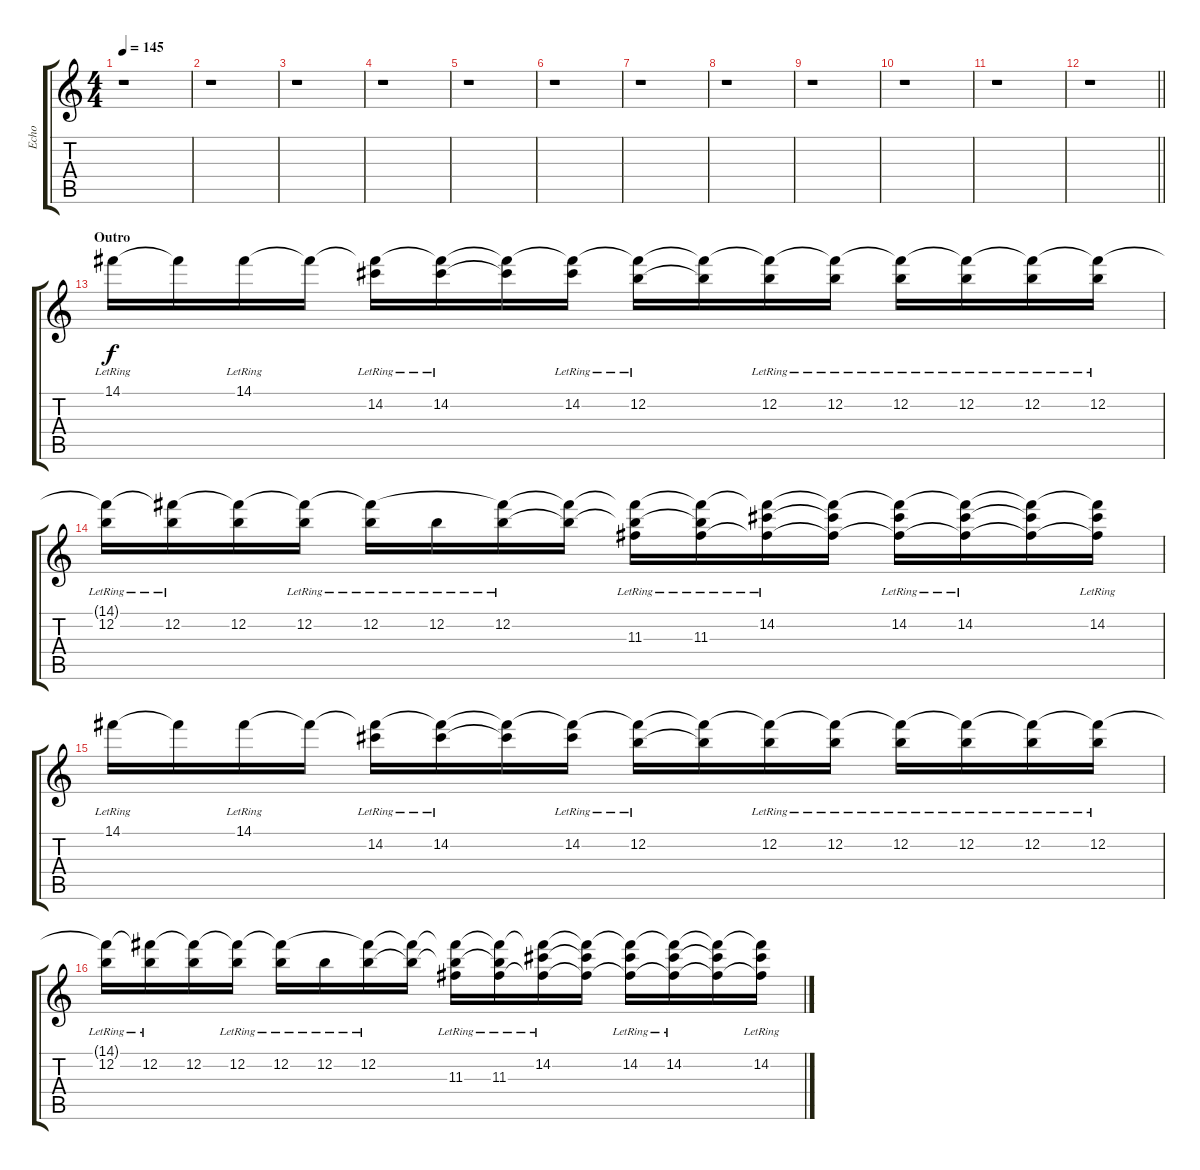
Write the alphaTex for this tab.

\track ("Echo" "Echo") {instrument overdrivenguitar}
\staff {score tabs}
\tuning (E4 B3 G3 D3 A2 E2) {hide}
\ts (4 4)
\tempo 145
\clef g2
\ks c
r.1{dy f} |
r.1 |
r.1 |
r.1 |
r.1 |
r.1 |
r.1 |
r.1 |
r.1 |
r.1 |
r.1 |
\barLineRight lightlight
r.1 |
\section ("" "Outro")
14.1{lr}.16{volume 7 balance 16} 14.1{t}.16 14.1{lr}.16 14.1{t}.16 (14.1{t} 14.2{lr}).16 (14.1{t} 14.2{lr}).16 (14.1{t} 14.2{t}).16 (14.1{t} 14.2{lr}).16 (14.1{t} 12.2{lr}).16 (14.1{t} 12.2{t}).16 (14.1{t} 12.2{lr}).16 (14.1{t} 12.2{lr}).16 (14.1{t} 12.2{lr}).16 (14.1{t} 12.2{lr}).16 (14.1{t} 12.2{lr}).16 (14.1{t} 12.2{lr}).16 |
(14.1{t} 12.2{lr}).16 (14.1{t} 12.2{lr}).16 (14.1{t} 12.2).16 (14.1{t} 12.2{lr}).16{balance 0} (14.1{t} 12.2{lr}).16 12.2{lr}.16 (14.1{t} 12.2{lr}).16 (14.1{t} 12.2{t}).16 (14.1{t} 12.2{t} 11.3{lr}).16 (14.1{t} 12.2{t} 11.3{lr}).16 (14.1{t} 14.2{lr} 11.3{t}).16 (14.1{t} 14.2{t} 11.3{t}).16 (14.1{t} 14.2{lr} 11.3{t}).16 (14.1{t} 14.2{lr} 11.3{t}).16 (14.1{t} 14.2{t} 11.3{t}).16 (14.1{t} 14.2{lr} 11.3{t}).16 |
14.1{lr}.16{volume 7 balance 16} 14.1{t}.16 14.1{lr}.16 14.1{t}.16 (14.1{t} 14.2{lr}).16 (14.1{t} 14.2{lr}).16 (14.1{t} 14.2{t}).16 (14.1{t} 14.2{lr}).16 (14.1{t} 12.2{lr}).16 (14.1{t} 12.2{t}).16 (14.1{t} 12.2{lr}).16 (14.1{t} 12.2{lr}).16 (14.1{t} 12.2{lr}).16 (14.1{t} 12.2{lr}).16 (14.1{t} 12.2{lr}).16 (14.1{t} 12.2{lr}).16 |
(14.1{t} 12.2{lr}).16 (14.1{t} 12.2{lr}).16 (14.1{t} 12.2).16 (14.1{t} 12.2{lr}).16{balance 0} (14.1{t} 12.2{lr}).16 12.2{lr}.16 (14.1{t} 12.2{lr}).16 (14.1{t} 12.2{t}).16 (14.1{t} 12.2{t} 11.3{lr}).16 (14.1{t} 12.2{t} 11.3{lr}).16 (14.1{t} 14.2{lr} 11.3{t}).16 (14.1{t} 14.2{t} 11.3{t}).16 (14.1{t} 14.2{lr} 11.3{t}).16 (14.1{t} 14.2{lr} 11.3{t}).16 (14.1{t} 14.2{t} 11.3{t}).16 (14.1{t} 14.2{lr} 11.3{t}).16
